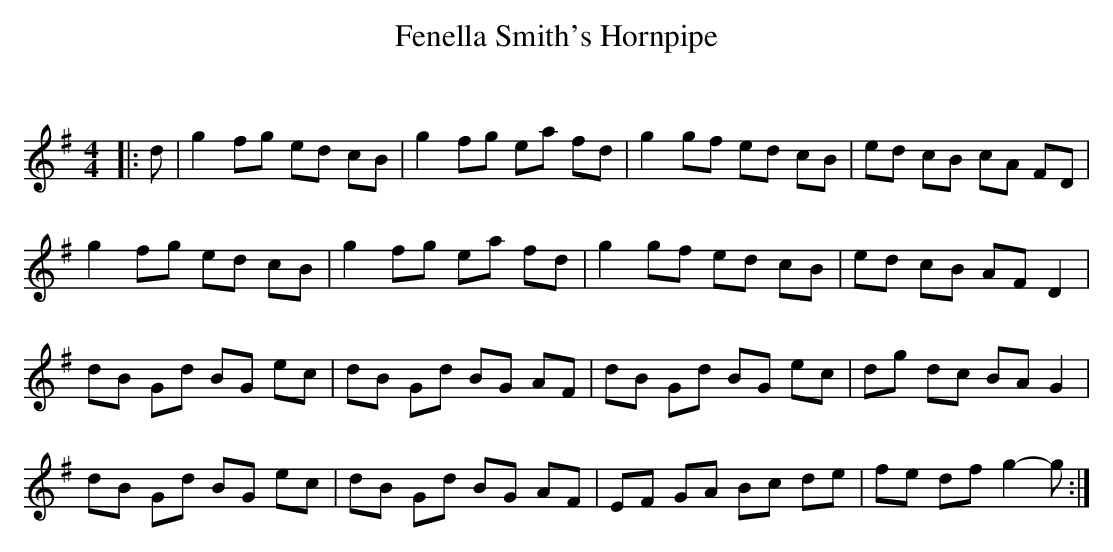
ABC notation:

X:1
T: Fenella Smith's Hornpipe
C:
Q: 232
K:G
M:4/4
L:1/8
|:d|g2 fg ed cB|g2 fg ea fd|g2 gf ed cB|ed cB cA FD|
g2 fg ed cB|g2 fg ea fd|g2 gf ed cB|ed cB AF D2|
dB Gd BG ec|dB Gd BG AF|dB Gd BG ec|dg dc BA G2|
dB Gd BG ec|dB Gd BG AF|EF GA Bc de|fe df g2-g:|
